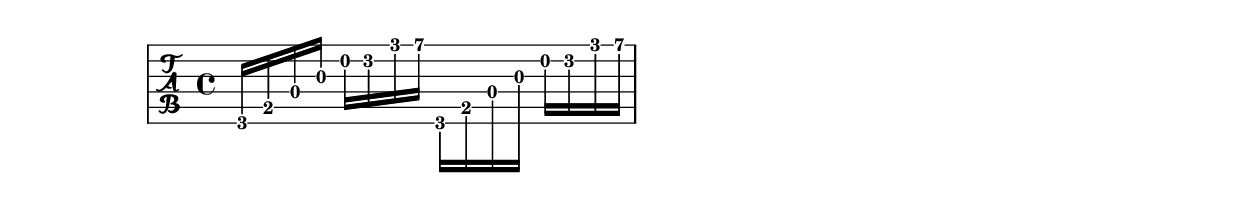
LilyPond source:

% Do not edit this file; it is automatically
% generated from Documentation/snippets/new
% This file is in the public domain.
%% Note: this file works from version 2.13.4
\version "2.13.29"

\header {
%% Translation of GIT committish: 0b55335aeca1de539bf1125b717e0c21bb6fa31b
  texidoces = "
La dirección de las plicas se contola de la misma forma en la
tablatura que en la notación tradicional. Las barras se pueden
poner horizontales, como se muestra en este ejemplo.

"
  doctitlees = "Comportamiento de las plicas y las barras de corchea en tablaturas"


%% Translation of GIT committish: 0a868be38a775ecb1ef935b079000cebbc64de40
  texidocde = "
Die Richtung von Hälsen wird in Tabulaturen genauso wie in normaler Notation
eingestellt.  Balken können horizontal eingestellt werden, wie das Beispiel
zeigt.

"
  doctitlede = "Hals- und Balkenverhalten in einer Tabulatur"

%% Translation of GIT committish: 718fa63a806b2ae307f320e250bc83236e9cd136

  texidocfr = "
La direction des hampes se gère dans les tablatures tout comme en
notation traditionnelle.  Les ligatures peuvent être mises à l'horizontale
comme le montre cet exemple.

"
  doctitlefr = "Hampes et ligatures en mode tablature"


  lsrtags = "fretted-strings"
  texidoc = "
The direction of stems is controlled the same way in tablature as in
traditional notation.  Beams can be made horizontal, as shown in this
example.
"
  doctitle = "Stem and beam behavior in tablature"
} % begin verbatim


\new TabStaff {
  \relative c {
    \tabFullNotation
    g16 b d g b d g b
    \stemDown
    \override Beam #'damping = #+inf.0
    g,,16 b d g b d g b
  }
}
